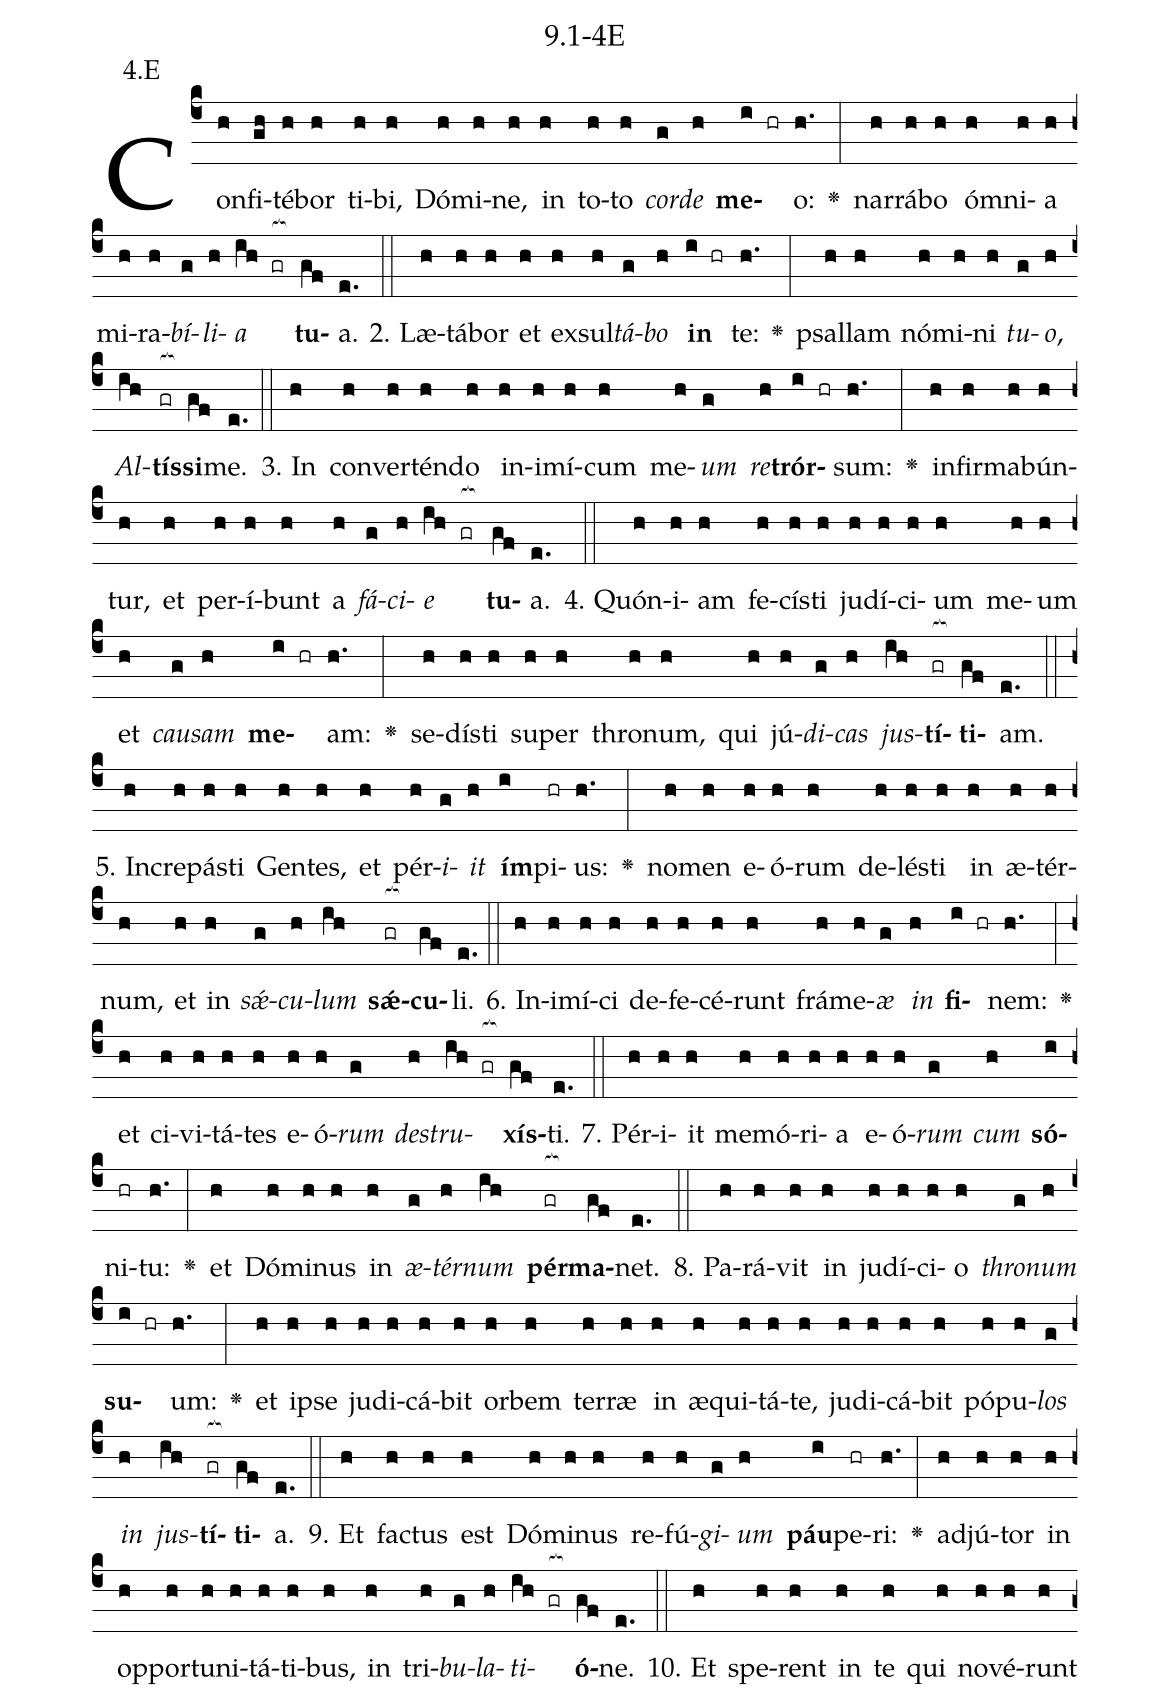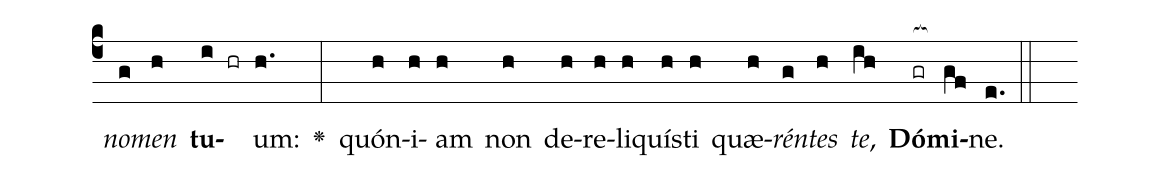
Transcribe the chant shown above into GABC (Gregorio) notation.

name: 9.1-4E;
annotation: 4.E;
%%
(c4)Con(h)fi(gh)té(h)bor(h) ti(h)bi,(h) Dó(h)mi(h)ne,(h) in(h) to(h)to(h) <i>cor</i>(g)<i>de</i>(h) <b>me</b>(i hr)o:(h.) <v>\greheightstar</v>(:) nar(h)rá(h)bo(h) óm(h)ni(h)a(h) mi(h)ra(h)<i>bí</i>(g)<i>li</i>(h)<i>a</i>(ih gr[ocb:1{]) <b>tu</b>(gf[ocb:0}])a.(e.) (::)
2. Læ(h)tá(h)bor(h) et(h) ex(h)sul(h)<i>tá</i>(g)<i>bo</i>(h) <b>in</b>(i hr) te:(h.) <v>\greheightstar</v>(:) psal(h)lam(h) nó(h)mi(h)ni(h) <i>tu</i>(g)<i>o</i>,(h) <i>Al</i>(ih)<b>tís</b>(gr[ocb:1{])<b>si</b>(gf[ocb:0}])me.(e.) (::)
3. In(h) con(h)ver(h)tén(h)do(h) in(h)i(h)mí(h)cum(h) me(h)<i>um</i>(g) <i>re</i>(h)<b>trór</b>(i hr)sum:(h.) <v>\greheightstar</v>(:) in(h)fir(h)ma(h)bún(h)tur,(h) et(h) per(h)í(h)bunt(h) a(h) <i>fá</i>(g)<i>ci</i>(h)<i>e</i>(ih gr[ocb:1{]) <b>tu</b>(gf[ocb:0}])a.(e.) (::)
4. Quón(h)i(h)am(h) fe(h)cís(h)ti(h) ju(h)dí(h)ci(h)um(h) me(h)um(h) et(h) <i>cau</i>(g)<i>sam</i>(h) <b>me</b>(i hr)am:(h.) <v>\greheightstar</v>(:) se(h)dís(h)ti(h) su(h)per(h) thro(h)num,(h) qui(h) jú(h)<i>di</i>(g)<i>cas</i>(h) <i>jus</i>(ih)<b>tí</b>(gr[ocb:1{])<b>ti</b>(gf[ocb:0}])am.(e.) (::)
5. In(h)cre(h)pás(h)ti(h) Gen(h)tes,(h) et(h) pér(h)<i>i</i>(g)<i>it</i>(h) <b>ím</b>(i)pi(hr)us:(h.) <v>\greheightstar</v>(:) no(h)men(h) e(h)ó(h)rum(h) de(h)lés(h)ti(h) in(h) æ(h)tér(h)num,(h) et(h) in(h) <i>sǽ</i>(g)<i>cu</i>(h)<i>lum</i>(ih) <b>sǽ</b>(gr[ocb:1{])<b>cu</b>(gf[ocb:0}])li.(e.) (::)
6. In(h)i(h)mí(h)ci(h) de(h)fe(h)cé(h)runt(h) frá(h)me(h)<i>æ</i>(g) <i>in</i>(h) <b>fi</b>(i hr)nem:(h.) <v>\greheightstar</v>(:) et(h) ci(h)vi(h)tá(h)tes(h) e(h)ó(h)<i>rum</i>(g) <i>de</i>(h)<i>stru</i>(ih gr[ocb:1{])<b>xís</b>(gf[ocb:0}])ti.(e.) (::)
7. Pér(h)i(h)it(h) me(h)mó(h)ri(h)a(h) e(h)ó(h)<i>rum</i>(g) <i>cum</i>(h) <b>só</b>(i)ni(hr)tu:(h.) <v>\greheightstar</v>(:) et(h) Dó(h)mi(h)nus(h) in(h) <i>æ</i>(g)<i>tér</i>(h)<i>num</i>(ih) <b>pér</b>(gr[ocb:1{])<b>ma</b>(gf[ocb:0}])net.(e.) (::)
8. Pa(h)rá(h)vit(h) in(h) ju(h)dí(h)ci(h)o(h) <i>thro</i>(g)<i>num</i>(h) <b>su</b>(i hr)um:(h.) <v>\greheightstar</v>(:) et(h) ip(h)se(h) ju(h)di(h)cá(h)bit(h) or(h)bem(h) ter(h)ræ(h) in(h) æ(h)qui(h)tá(h)te,(h) ju(h)di(h)cá(h)bit(h) pó(h)pu(h)<i>los</i>(g) <i>in</i>(h) <i>jus</i>(ih)<b>tí</b>(gr[ocb:1{])<b>ti</b>(gf[ocb:0}])a.(e.) (::)
9. Et(h) fac(h)tus(h) est(h) Dó(h)mi(h)nus(h) re(h)fú(h)<i>gi</i>(g)<i>um</i>(h) <b>páu</b>(i)pe(hr)ri:(h.) <v>\greheightstar</v>(:) ad(h)jú(h)tor(h) in(h) op(h)por(h)tu(h)ni(h)tá(h)ti(h)bus,(h) in(h) tri(h)<i>bu</i>(g)<i>la</i>(h)<i>ti</i>(ih gr[ocb:1{])<b>ó</b>(gf[ocb:0}])ne.(e.) (::)
10. Et(h) spe(h)rent(h) in(h) te(h) qui(h) no(h)vé(h)runt(h) <i>no</i>(g)<i>men</i>(h) <b>tu</b>(i hr)um:(h.) <v>\greheightstar</v>(:) quón(h)i(h)am(h) non(h) de(h)re(h)li(h)quís(h)ti(h) quæ(h)<i>rén</i>(g)<i>tes</i>(h) <i>te</i>,(ih) <b>Dó</b>(gr[ocb:1{])<b>mi</b>(gf[ocb:0}])ne.(e.) (::)
